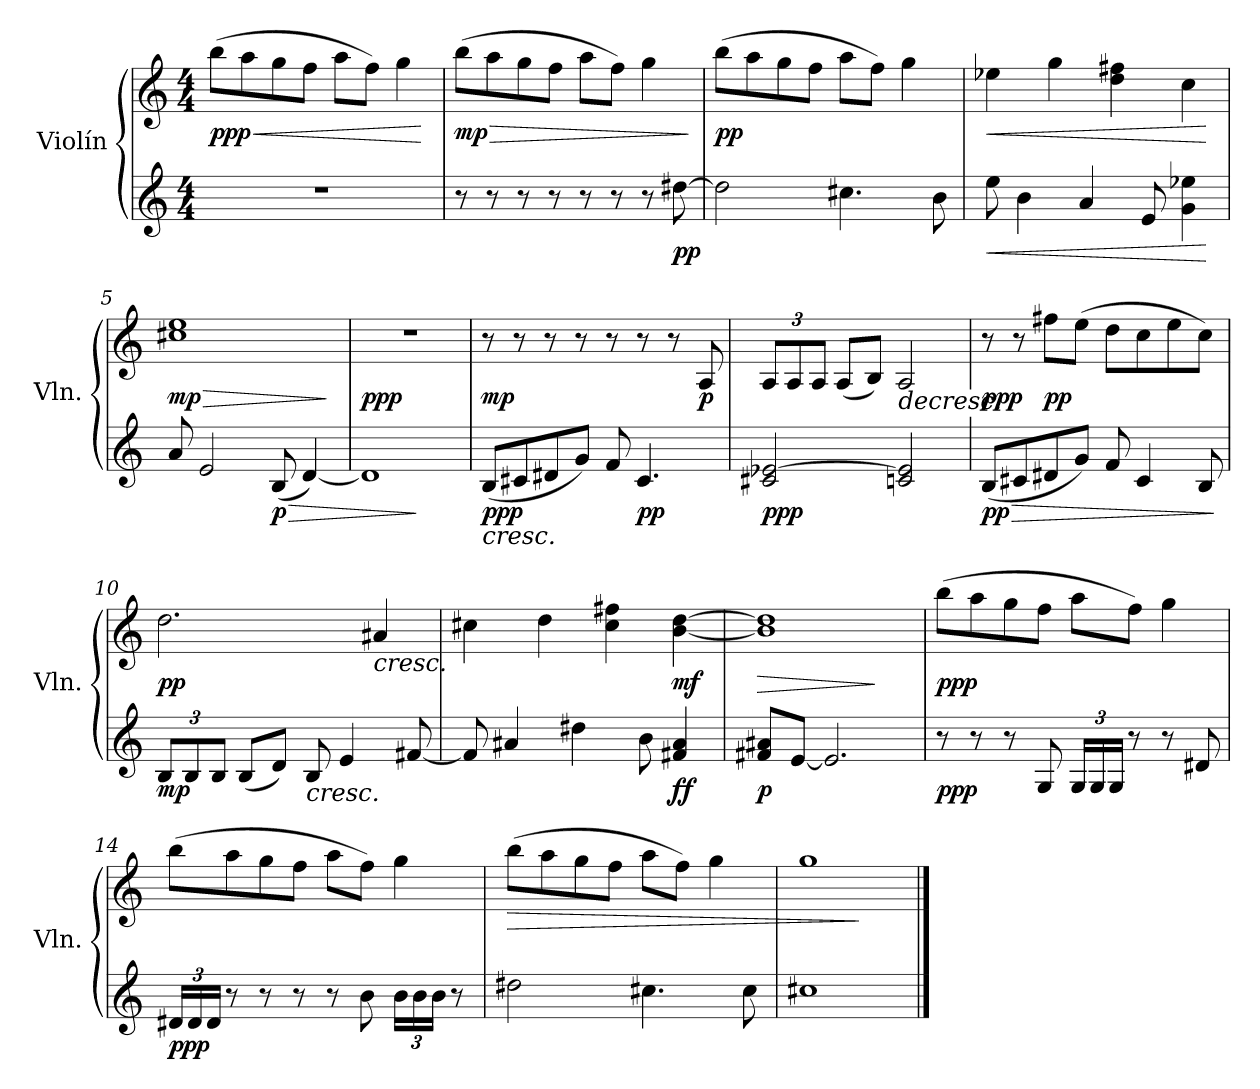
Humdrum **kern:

**kern	**dynam	**kern	**dynam
*part2	*part2	*part1	*part1
*staff2	*staff2	*staff1	*staff1
*I"Violín	*	*I"Violín	*
*I'Vln.	*	*I'Vln.	*
*clefG2	*	*clefG2	*
*k[]	*	*k[]	*
*M4/4	*	*M4/4	*
*MM60	*	*MM60	*
=1	=1	=1	=1
!	!	!	!LO:HP:b
!	!	!	!LO:DY:n=1:b
1r	.	(>8bb\L	< ppp
.	.	8aa\	.
.	.	8gg\	.
.	.	8ff\J	.
.	.	8aa\L	.
.	.	8ff\J)	.
.	.	4gg\	.
.	.	.	[
=2	=2	=2	=2
!	!	!	!LO:HP:b
!	!	!	!LO:DY:n=1:b
8r	.	(>8bb\L	> mp
8r	.	8aa\	.
8r	.	8gg\	.
8r	.	8ff\J	.
8r	.	8aa\L	.
8r	.	8ff\J)	.
8r	.	4gg\	.
!	!LO:DY:b	!	!
[8dd#X\	pp	.	.
.	.	.	]
=3	=3	=3	=3
!	!	!	!LO:DY:b
2dd#\]	.	(>8bb\L	pp
.	.	8aa\	.
.	.	8gg\	.
.	.	8ff\J	.
4.cc#X\	.	8aa\L	.
.	.	8ff\J)	.
.	.	4gg\	.
8b\	.	.	.
=4	=4	=4	=4
!	!LO:HP:b	!	!LO:HP:b
8ee\	<	4ee-X\	<
4b\	.	.	.
.	.	4gg\	.
4a/	.	.	.
.	.	4dd\ 4ff#X\	.
8e/	.	.	.
4g\ 4ee-X\	.	4cc\	.
.	[	.	[
=5	=5	=5	=5
!	!	!	!LO:HP:b
!	!	!	!LO:DY:n=1:b
8a/	.	1cc#X 1ee	> mp
2e/	.	.	.
!	!LO:HP:b	!	!
!	!LO:DY:n=1:b	!	!
(<8B/	> p	.	.
[4d/)	.	.	.
.	.	.	]
=6	=6	=6	=6
!	!	!	!LO:DY:b
1d]	.	1r	ppp
.	]	.	.
!!LO:LB:g=z
=7	=7	=7	=7
!	!LO:HP:b	!	!
!	!LO:DY:n=1:b	!	!LO:DY:b
(<8B/L	< ppp	8r	mp
8c#X/	.	8r	.
8d#X/	.	8r	.
8g/J)	.	8r	.
8f/	.	8r	.
!	!LO:DY:n=2:b	!	!
4.c#/	pp	8r	.
.	.	8r	.
!	!	!	!LO:DY:b
.	.	8A/	p
.	[	.	.
=8	=8	=8	=8
*	*	*Xbrackettup	*
!	!LO:DY:b	!	!
2c#X/ [2e-X/	ppp	12A/L	.
.	.	12A/	.
.	.	12A/J	.
.	.	(<8A/L	.
.	.	8B/J)	.
!	!	!	!LO:HP:b
2cn/ 2e-/]	.	2A/	>
=9	=9	=9	=9
!	!LO:HP:b	!	!
!	!LO:DY:n=1:b	!	!LO:DY:b
(<8B/L	> pp	8r	ppp
8c#X/	.	8r	]
!	!	!	!LO:DY:b
8d#X/	.	8ff#X\L	pp
8g/J)	.	(>8ee\J	.
8f/	.	8dd\L	.
4c#/	.	8cc\	.
.	.	8ee\	.
8B/	.	8cc\J)	.
.	]	.	.
=10	=10	=10	=10
*Xbrackettup	*	*	*
!	!LO:DY:b	!	!LO:DY:b
12B/L	mp	2.dd\	pp
12B/	.	.	.
12B/J	.	.	.
(<8B/L	.	.	.
8d/J)	.	.	.
!	!LO:HP:b	!	!
8B/	<	.	.
4e/	.	.	.
!	!	!	!LO:HP:b
.	.	4a#X/	<
[8f#X/	.	.	.
!!LO:LB:g=z
=11	=11	=11	=11
8f#/]	.	4cc#X\	.
4a#X/	.	.	.
.	.	4dd\	.
4dd#X\	.	.	.
.	.	4cc#\ 4ff#X\	.
8b\	.	.	.
!	!LO:DY:b	!	!
!	!LO:DY:n=1:b	!	!LO:DY:b
4f#X/ 4a#/	f f	[4b\ [4dd\	mf
.	[	.	[
=12	=12	=12	=12
!	!LO:DY:b	!	!LO:HP:b
8f#X/ 8a#X/L	p	1b] 1dd]	>
[8e/J	.	.	.
2.e/]	.	.	.
.	.	.	]
=13	=13	=13	=13
!	!LO:DY:b	!	!LO:DY:b
8r	ppp	(>8bb\L	ppp
8r	.	8aa\	.
8r	.	8gg\	.
8G/	.	8ff\J	.
24G/LL	.	8aa\L	.
24G/	.	.	.
24G/JJ	.	.	.
8r	.	8ff\J)	.
8r	.	4gg\	.
8d#X/	.	.	.
=14	=14	=14	=14
!	!LO:DY:b	!	!
24d#X/LL	ppp	(>8bb\L	.
24d#/	.	.	.
24d#/JJ	.	.	.
8r	.	8aa\	.
8r	.	8gg\	.
8r	.	8ff\J	.
8r	.	8aa\L	.
8b\	.	8ff\J)	.
24b\LL	.	4gg\	.
24b\	.	.	.
24b\JJ	.	.	.
8r	.	.	.
!!LO:LB:g=z
=15	=15	=15	=15
!	!	!	!LO:HP:b
2dd#X\	.	(>8bb\L	>
.	.	8aa\	.
.	.	8gg\	.
.	.	8ff\J	.
4.cc#X\	.	8aa\L	.
.	.	8ff\J)	.
.	.	4gg\	.
8cc#\	.	.	.
=16	=16	=16	=16
1cc#X	.	1gg	.
.	.	.	]
==	==	==	==
*-	*-	*-	*-
